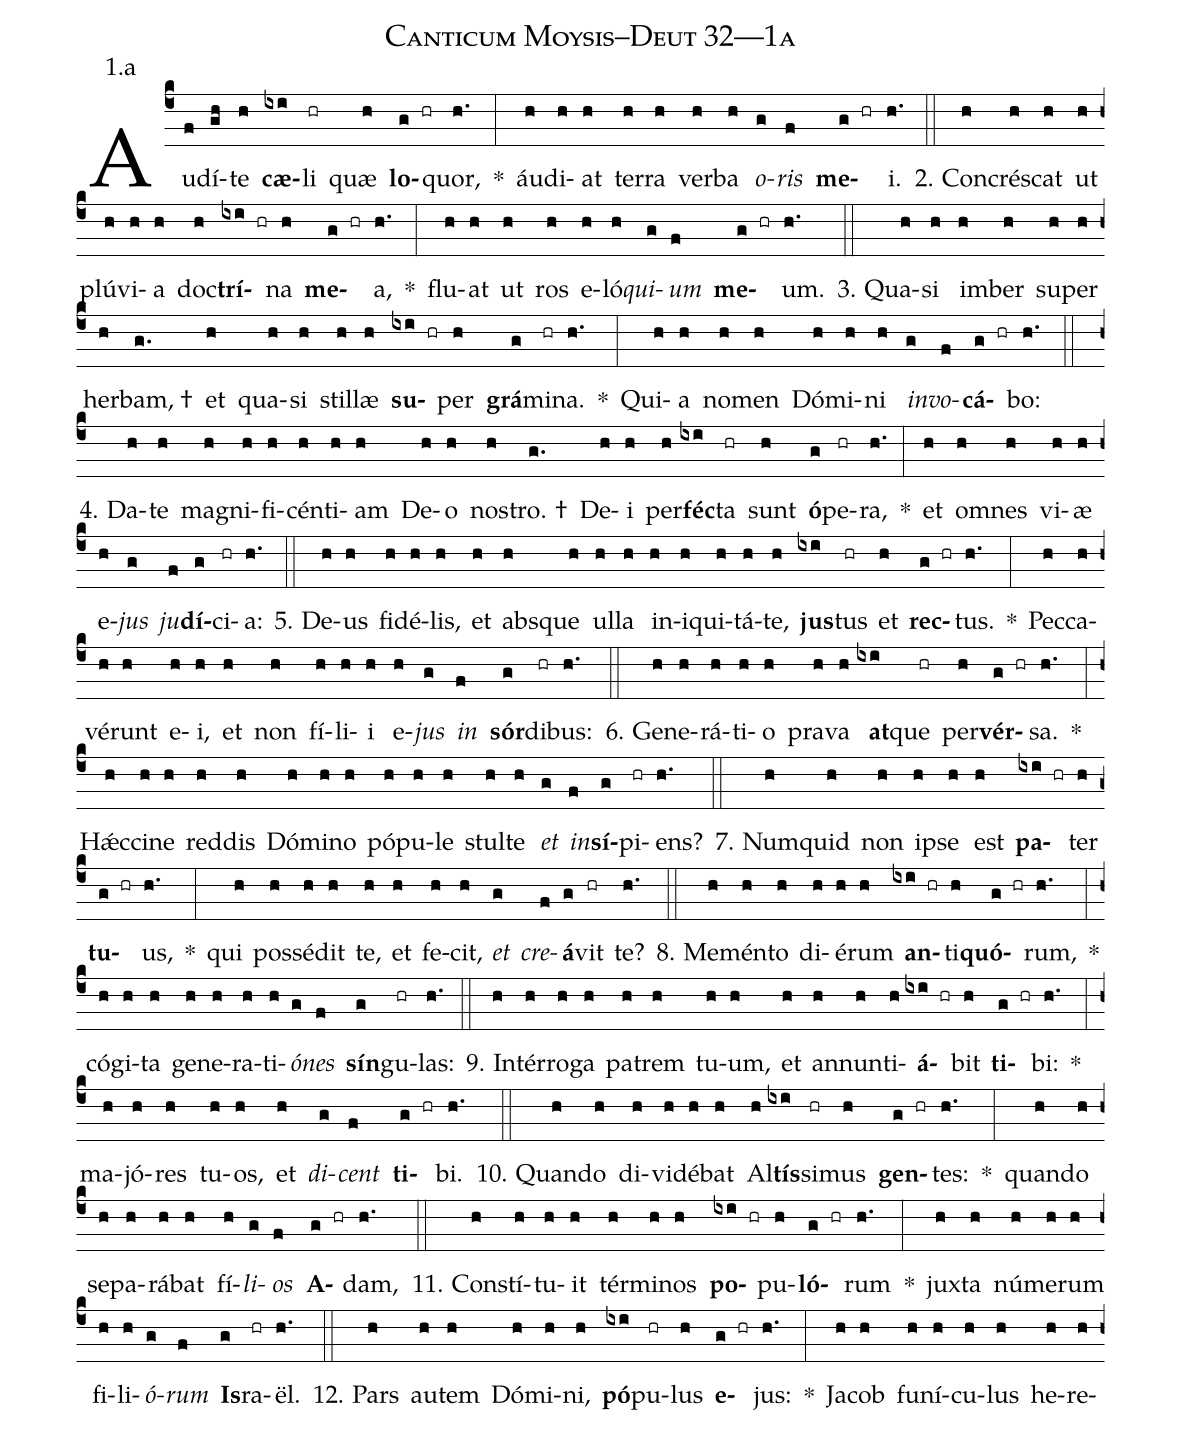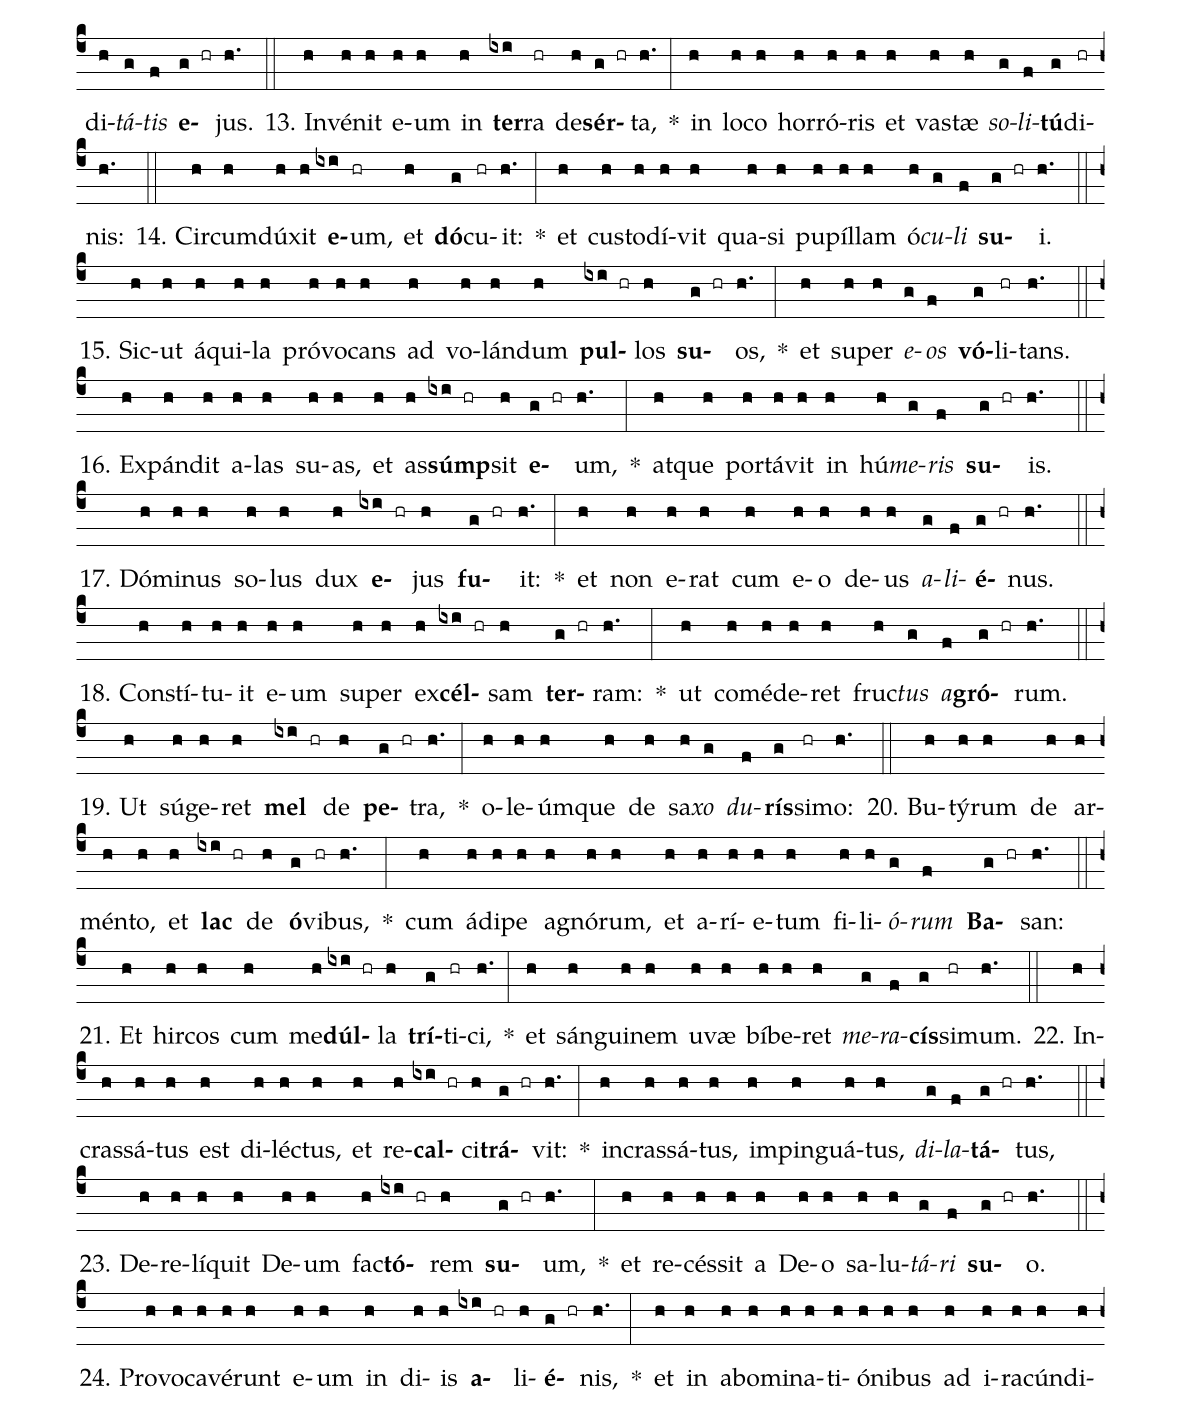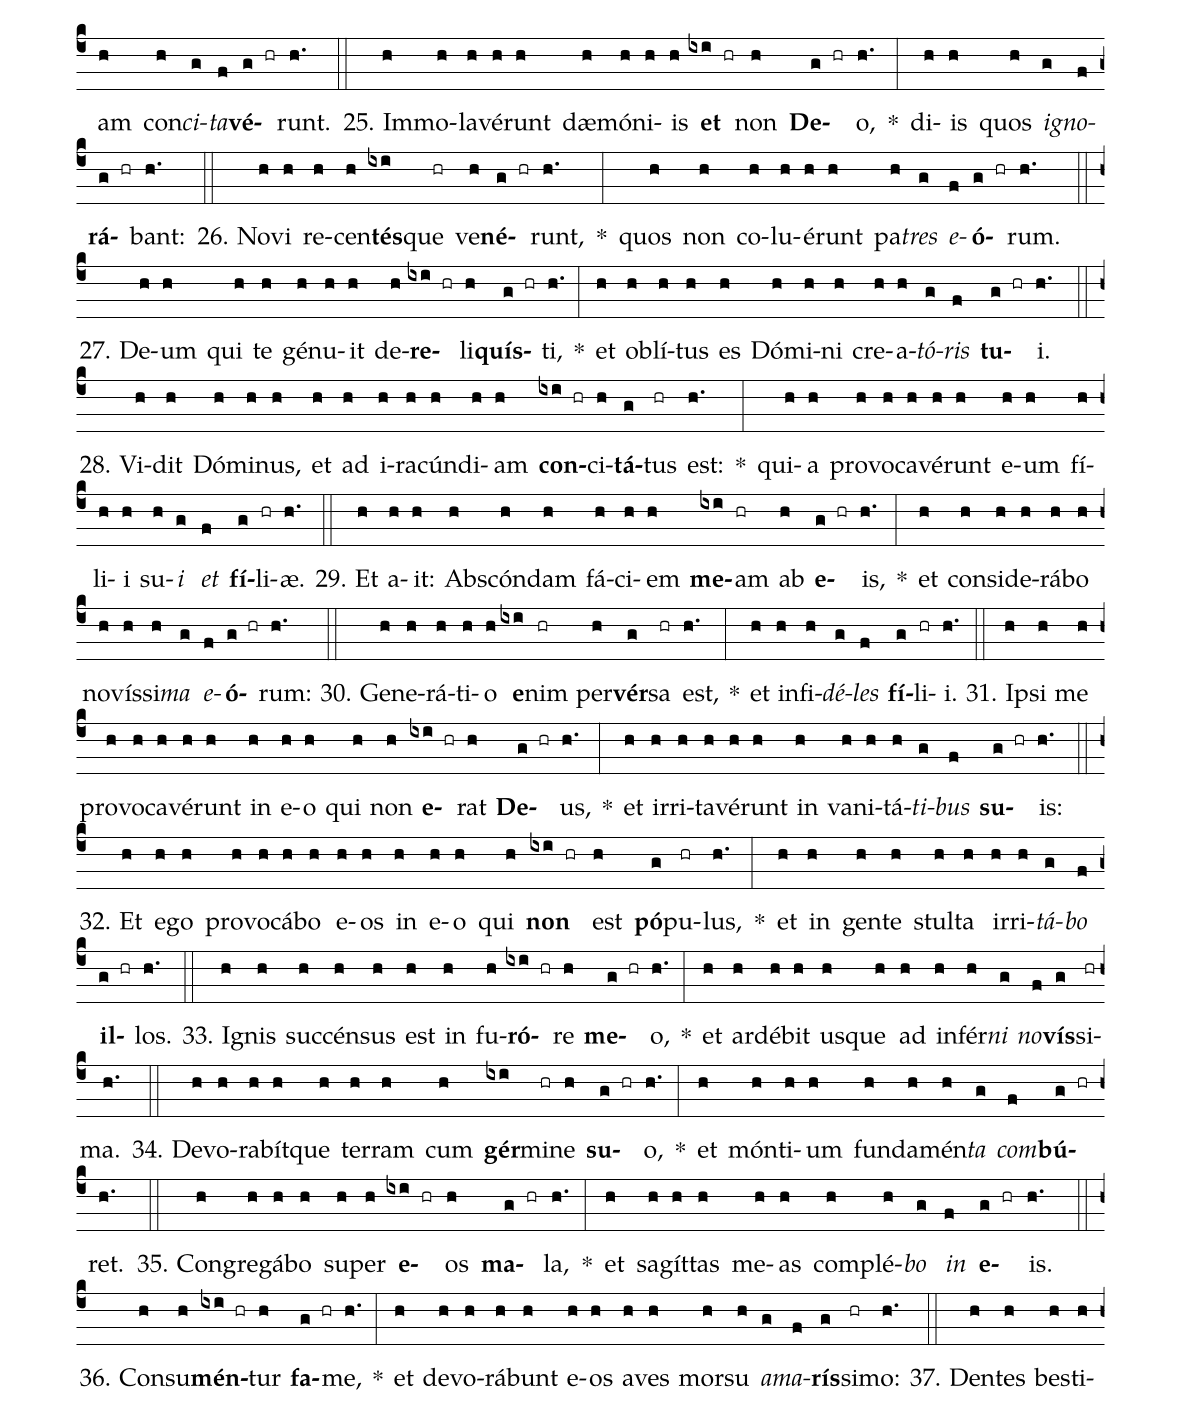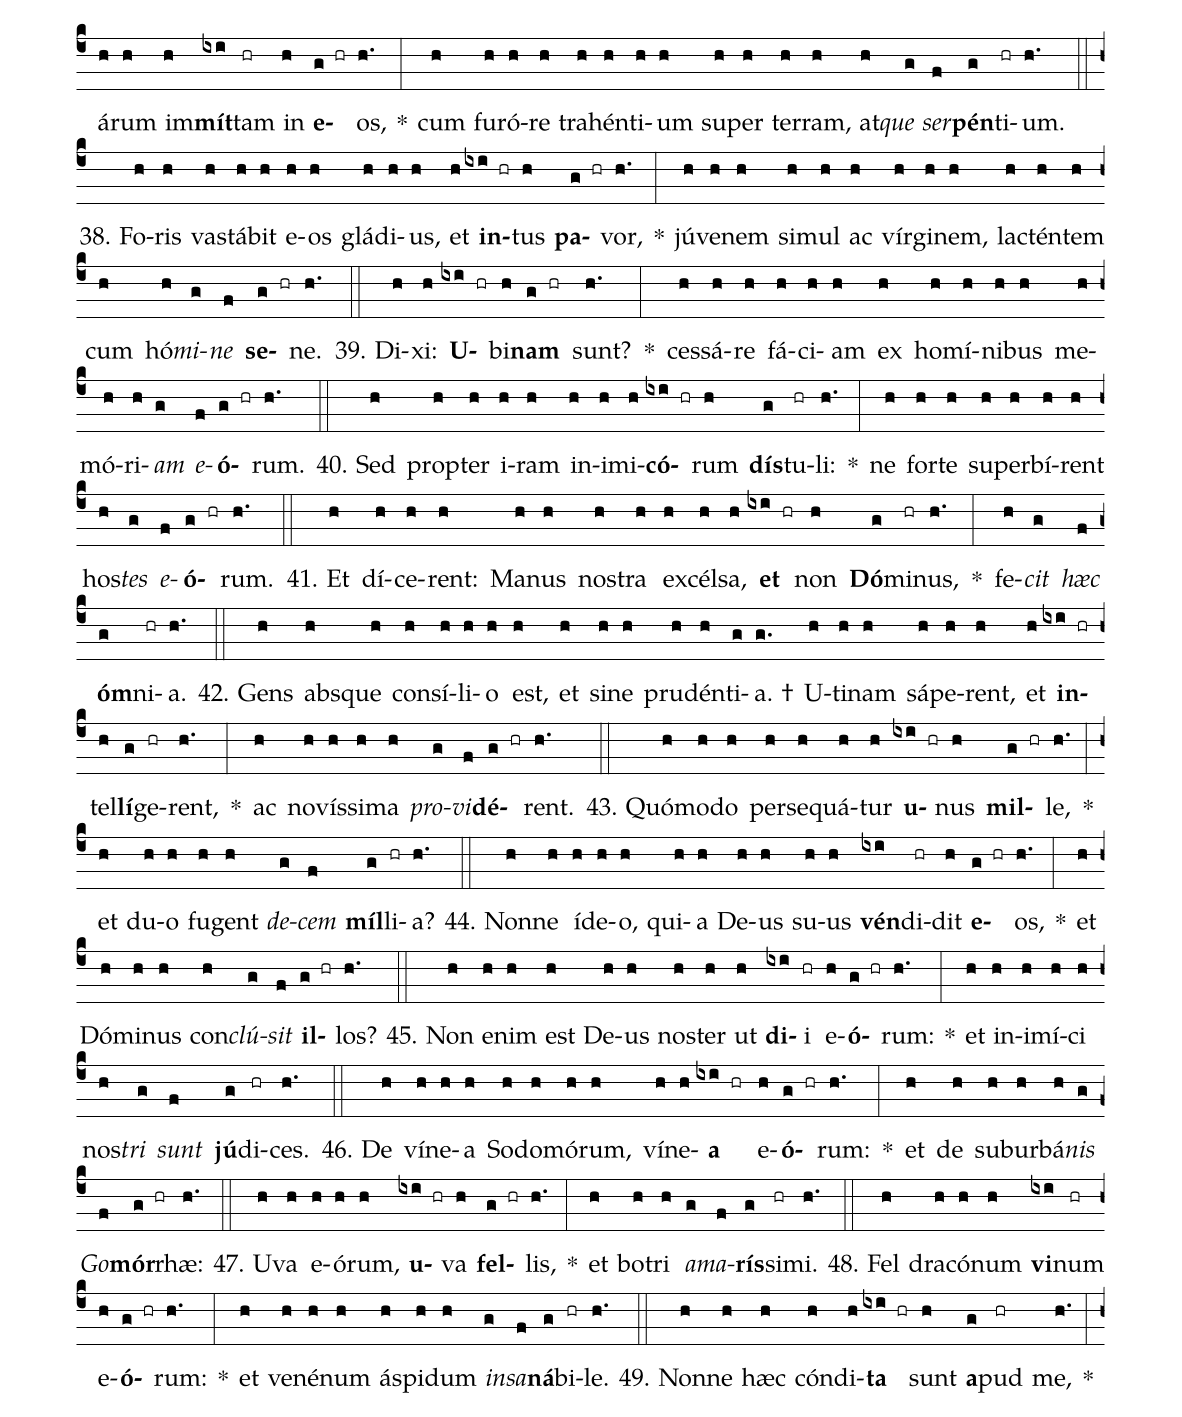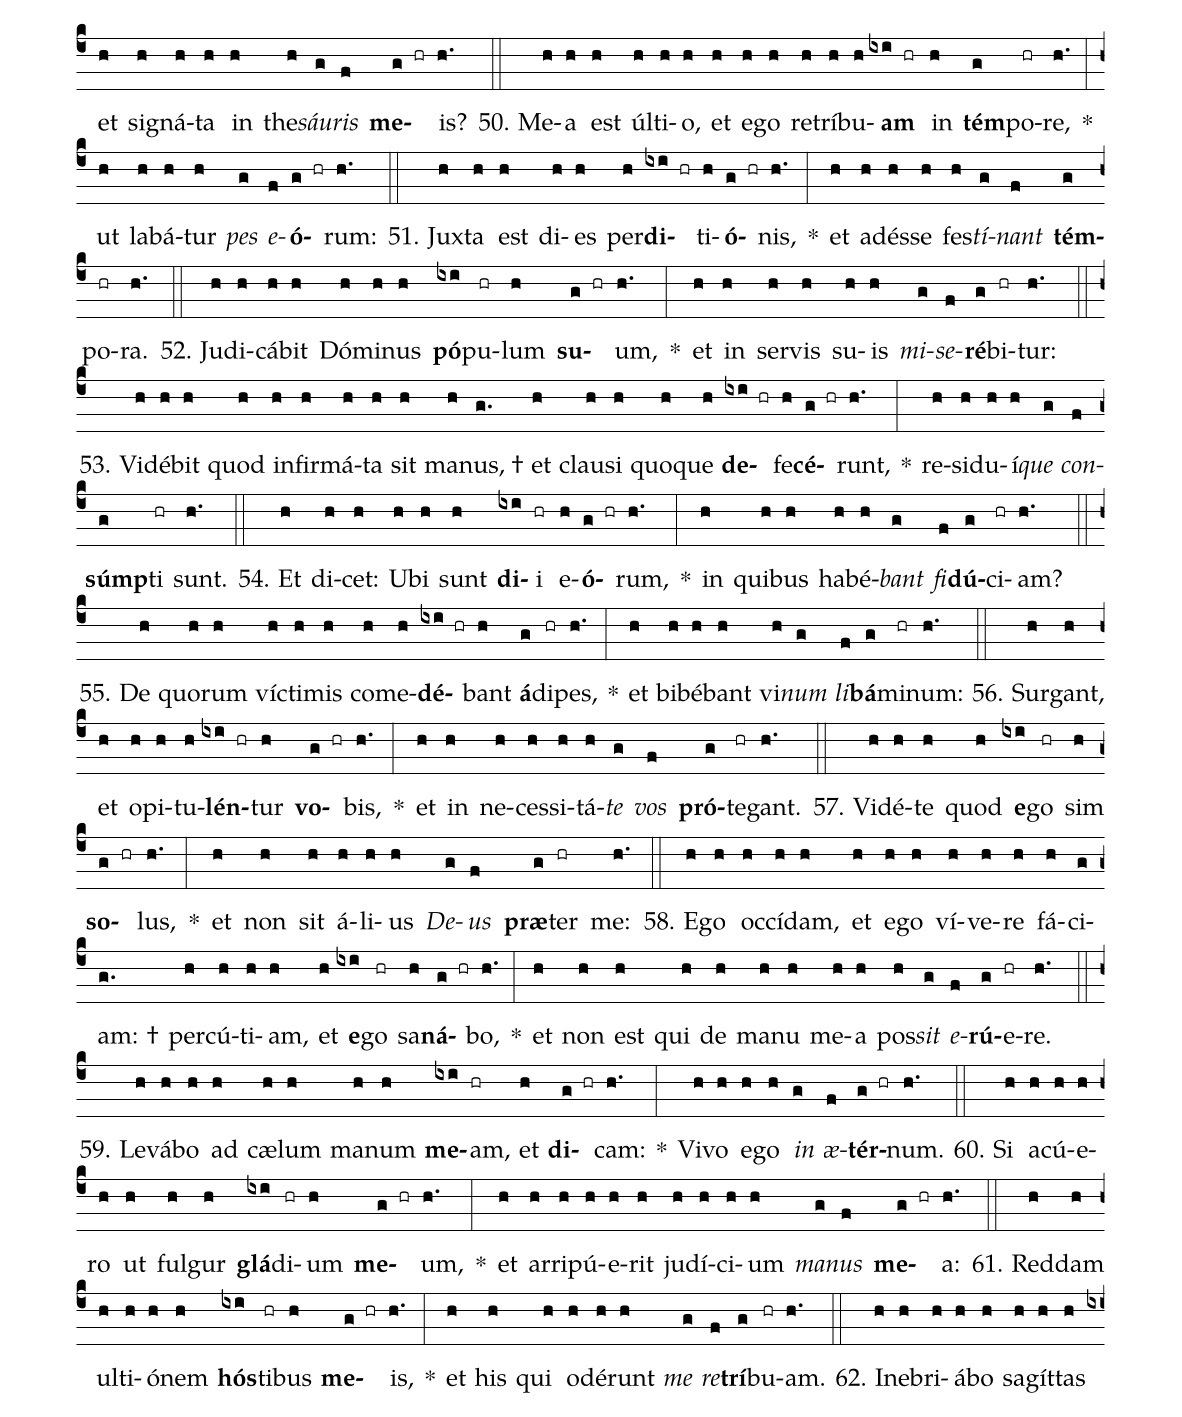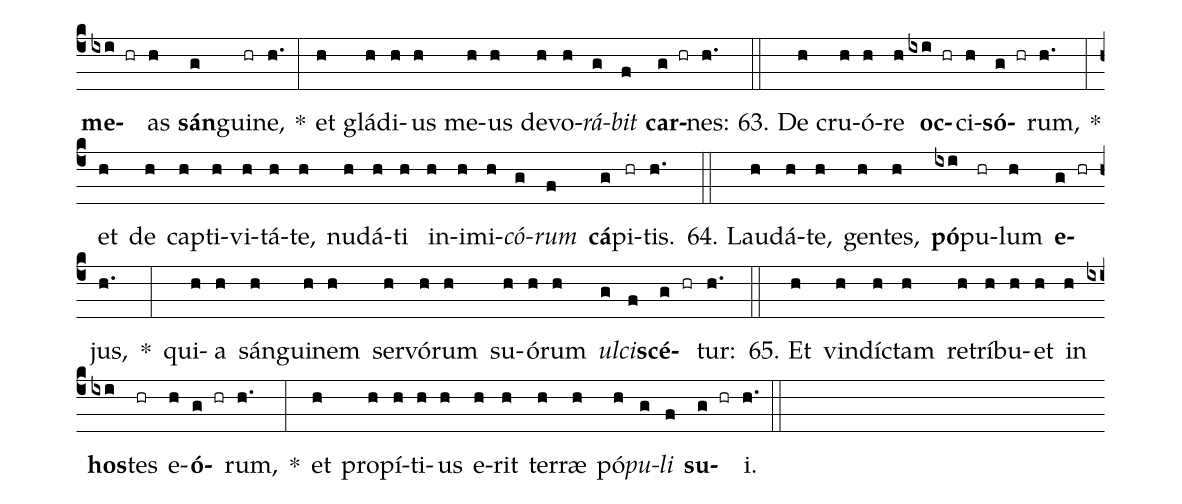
name: Canticum Moysis--Deut 32---1a;
annotation: 1.a;
%%
(c4)Au(f)dí(gh)te(h) <b>cæ</b>(ixi)li(hr) quæ(h) <b>lo</b>(g hr)quor,(h.) *(:) áu(h)di(h)at(h) ter(h)ra(h) ver(h)ba(h) <i>o</i>(g)<i>ris</i>(f) <b>me</b>(g hr)i.(h.) (::)
2. Con(h)crés(h)cat(h) ut(h) plú(h)vi(h)a(h) doc(h)<b>trí</b>(ixi hr)na(h) <b>me</b>(g hr)a,(h.) *(:) flu(h)at(h) ut(h) ros(h) e(h)ló(h)<i>qui</i>(g)<i>um</i>(f) <b>me</b>(g hr)um.(h.) (::)
3. Qua(h)si(h) im(h)ber(h) su(h)per(h) her(h)bam, †(g.) et(h) qua(h)si(h) stil(h)læ(h) <b>su</b>(ixi hr)per(h) <b>grá</b>(g)mi(hr)na.(h.) *(:) Qui(h)a(h) no(h)men(h) Dó(h)mi(h)ni(h) <i>in</i>(g)<i>vo</i>(f)<b>cá</b>(g hr)bo:(h.) (::)
4. Da(h)te(h) ma(h)gni(h)fi(h)cén(h)ti(h)am(h) De(h)o(h) nos(h)tro. †(g.) De(h)i(h) per(h)<b>féc</b>(ixi)ta(hr) sunt(h) <b>ó</b>(g)pe(hr)ra,(h.) *(:) et(h) om(h)nes(h) vi(h)æ(h) e(h)<i>jus</i>(g) <i>ju</i>(f)<b>dí</b>(g)ci(hr)a:(h.) (::)
5. De(h)us(h) fi(h)dé(h)lis,(h) et(h) abs(h)que(h) ul(h)la(h) in(h)i(h)qui(h)tá(h)te,(h) <b>jus</b>(ixi)tus(hr) et(h) <b>rec</b>(g hr)tus.(h.) *(:) Pec(h)ca(h)vé(h)runt(h) e(h)i,(h) et(h) non(h) fí(h)li(h)i(h) e(h)<i>jus</i>(g) <i>in</i>(f) <b>sór</b>(g)di(hr)bus:(h.) (::)
6. Ge(h)ne(h)rá(h)ti(h)o(h) pra(h)va(h) <b>at</b>(ixi)que(hr) per(h)<b>vér</b>(g hr)sa.(h.) *(:) Hǽc(h)ci(h)ne(h) red(h)dis(h) Dó(h)mi(h)no(h) pó(h)pu(h)le(h) stul(h)te(h) <i>et</i>(g) <i>in</i>(f)<b>sí</b>(g)pi(hr)ens?(h.) (::)
7. Num(h)quid(h) non(h) ip(h)se(h) est(h) <b>pa</b>(ixi hr)ter(h) <b>tu</b>(g hr)us,(h.) *(:) qui(h) pos(h)sé(h)dit(h) te,(h) et(h) fe(h)cit,(h) <i>et</i>(g) <i>cre</i>(f)<b>á</b>(g)vit(hr) te?(h.) (::)
8. Me(h)mén(h)to(h) di(h)é(h)rum(h) <b>an</b>(ixi hr)ti(h)<b>quó</b>(g hr)rum,(h.) *(:) có(h)gi(h)ta(h) ge(h)ne(h)ra(h)ti(h)<i>ó</i>(g)<i>nes</i>(f) <b>sín</b>(g)gu(hr)las:(h.) (::)
9. In(h)tér(h)ro(h)ga(h) pa(h)trem(h) tu(h)um,(h) et(h) an(h)nun(h)ti(h)<b>á</b>(ixi hr)bit(h) <b>ti</b>(g hr)bi:(h.) *(:) ma(h)jó(h)res(h) tu(h)os,(h) et(h) <i>di</i>(g)<i>cent</i>(f) <b>ti</b>(g hr)bi.(h.) (::)
10. Quan(h)do(h) di(h)vi(h)dé(h)bat(h) Al(h)<b>tís</b>(ixi)si(hr)mus(h) <b>gen</b>(g hr)tes:(h.) *(:) quan(h)do(h) se(h)pa(h)rá(h)bat(h) fí(h)<i>li</i>(g)<i>os</i>(f) <b>A</b>(g hr)dam,(h.) (::)
11. Con(h)stí(h)tu(h)it(h) tér(h)mi(h)nos(h) <b>po</b>(ixi hr)pu(h)<b>ló</b>(g hr)rum(h.) *(:) jux(h)ta(h) nú(h)me(h)rum(h) fi(h)li(h)<i>ó</i>(g)<i>rum</i>(f) <b>Is</b>(g)ra(hr)ël.(h.) (::)
12. Pars(h) au(h)tem(h) Dó(h)mi(h)ni,(h) <b>pó</b>(ixi)pu(hr)lus(h) <b>e</b>(g hr)jus:(h.) *(:) Ja(h)cob(h) fu(h)ní(h)cu(h)lus(h) he(h)re(h)di(h)<i>tá</i>(g)<i>tis</i>(f) <b>e</b>(g hr)jus.(h.) (::)
13. In(h)vé(h)nit(h) e(h)um(h) in(h) <b>ter</b>(ixi)ra(hr) de(h)<b>sér</b>(g hr)ta,(h.) *(:) in(h) lo(h)co(h) hor(h)ró(h)ris(h) et(h) vas(h)tæ(h) <i>so</i>(g)<i>li</i>(f)<b>tú</b>(g)di(hr)nis:(h.) (::)
14. Cir(h)cum(h)dú(h)xit(h) <b>e</b>(ixi)um,(hr) et(h) <b>dó</b>(g)cu(hr)it:(h.) *(:) et(h) cus(h)to(h)dí(h)vit(h) qua(h)si(h) pu(h)píl(h)lam(h) ó(h)<i>cu</i>(g)<i>li</i>(f) <b>su</b>(g hr)i.(h.) (::)
15. Sic(h)ut(h) á(h)qui(h)la(h) pró(h)vo(h)cans(h) ad(h) vo(h)lán(h)dum(h) <b>pul</b>(ixi hr)los(h) <b>su</b>(g hr)os,(h.) *(:) et(h) su(h)per(h) <i>e</i>(g)<i>os</i>(f) <b>vó</b>(g)li(hr)tans.(h.) (::)
16. Ex(h)pán(h)dit(h) a(h)las(h) su(h)as,(h) et(h) as(h)<b>súmp</b>(ixi hr)sit(h) <b>e</b>(g hr)um,(h.) *(:) at(h)que(h) por(h)tá(h)vit(h) in(h) hú(h)<i>me</i>(g)<i>ris</i>(f) <b>su</b>(g hr)is.(h.) (::)
17. Dó(h)mi(h)nus(h) so(h)lus(h) dux(h) <b>e</b>(ixi hr)jus(h) <b>fu</b>(g hr)it:(h.) *(:) et(h) non(h) e(h)rat(h) cum(h) e(h)o(h) de(h)us(h) <i>a</i>(g)<i>li</i>(f)<b>é</b>(g hr)nus.(h.) (::)
18. Con(h)stí(h)tu(h)it(h) e(h)um(h) su(h)per(h) ex(h)<b>cél</b>(ixi hr)sam(h) <b>ter</b>(g hr)ram:(h.) *(:) ut(h) com(h)é(h)de(h)ret(h) fruc(h)<i>tus</i>(g) <i>a</i>(f)<b>gró</b>(g hr)rum.(h.) (::)
19. Ut(h) sú(h)ge(h)ret(h) <b>mel</b>(ixi hr) de(h) <b>pe</b>(g hr)tra,(h.) *(:) o(h)le(h)úm(h)que(h) de(h) sa(h)<i>xo</i>(g) <i>du</i>(f)<b>rís</b>(g)si(hr)mo:(h.) (::)
20. Bu(h)tý(h)rum(h) de(h) ar(h)mén(h)to,(h) et(h) <b>lac</b>(ixi hr) de(h) <b>ó</b>(g)vi(hr)bus,(h.) *(:) cum(h) á(h)di(h)pe(h) a(h)gnó(h)rum,(h) et(h) a(h)rí(h)e(h)tum(h) fi(h)li(h)<i>ó</i>(g)<i>rum</i>(f) <b>Ba</b>(g hr)san:(h.) (::)
21. Et(h) hir(h)cos(h) cum(h) me(h)<b>dúl</b>(ixi hr)la(h) <b>trí</b>(g)ti(hr)ci,(h.) *(:) et(h) sán(h)gui(h)nem(h) u(h)væ(h) bí(h)be(h)ret(h) <i>me</i>(g)<i>ra</i>(f)<b>cís</b>(g)si(hr)mum.(h.) (::)
22. In(h)cras(h)sá(h)tus(h) est(h) di(h)léc(h)tus,(h) et(h) re(h)<b>cal</b>(ixi hr)ci(h)<b>trá</b>(g hr)vit:(h.) *(:) in(h)cras(h)sá(h)tus,(h) im(h)pin(h)guá(h)tus,(h) <i>di</i>(g)<i>la</i>(f)<b>tá</b>(g hr)tus,(h.) (::)
23. De(h)re(h)lí(h)quit(h) De(h)um(h) fac(h)<b>tó</b>(ixi hr)rem(h) <b>su</b>(g hr)um,(h.) *(:) et(h) re(h)cés(h)sit(h) a(h) De(h)o(h) sa(h)lu(h)<i>tá</i>(g)<i>ri</i>(f) <b>su</b>(g hr)o.(h.) (::)
24. Pro(h)vo(h)ca(h)vé(h)runt(h) e(h)um(h) in(h) di(h)is(h) <b>a</b>(ixi hr)li(h)<b>é</b>(g hr)nis,(h.) *(:) et(h) in(h) ab(h)o(h)mi(h)na(h)ti(h)ó(h)ni(h)bus(h) ad(h) i(h)ra(h)cún(h)di(h)am(h) con(h)<i>ci</i>(g)<i>ta</i>(f)<b>vé</b>(g hr)runt.(h.) (::)
25. Im(h)mo(h)la(h)vé(h)runt(h) dæ(h)mó(h)ni(h)is(h) <b>et</b>(ixi hr) non(h) <b>De</b>(g hr)o,(h.) *(:) di(h)is(h) quos(h) <i>i</i>(g)<i>gno</i>(f)<b>rá</b>(g hr)bant:(h.) (::)
26. No(h)vi(h) re(h)cen(h)<b>tés</b>(ixi)que(hr) ve(h)<b>né</b>(g hr)runt,(h.) *(:) quos(h) non(h) co(h)lu(h)é(h)runt(h) pa(h)<i>tres</i>(g) <i>e</i>(f)<b>ó</b>(g hr)rum.(h.) (::)
27. De(h)um(h) qui(h) te(h) gé(h)nu(h)it(h) de(h)<b>re</b>(ixi hr)li(h)<b>quís</b>(g hr)ti,(h.) *(:) et(h) ob(h)lí(h)tus(h) es(h) Dó(h)mi(h)ni(h) cre(h)a(h)<i>tó</i>(g)<i>ris</i>(f) <b>tu</b>(g hr)i.(h.) (::)
28. Vi(h)dit(h) Dó(h)mi(h)nus,(h) et(h) ad(h) i(h)ra(h)cún(h)di(h)am(h) <b>con</b>(ixi hr)ci(h)<b>tá</b>(g)tus(hr) est:(h.) *(:) qui(h)a(h) pro(h)vo(h)ca(h)vé(h)runt(h) e(h)um(h) fí(h)li(h)i(h) su(h)<i>i</i>(g) <i>et</i>(f) <b>fí</b>(g)li(hr)æ.(h.) (::)
29. Et(h) a(h)it:(h) Abs(h)cón(h)dam(h) fá(h)ci(h)em(h) <b>me</b>(ixi)am(hr) ab(h) <b>e</b>(g hr)is,(h.) *(:) et(h) con(h)si(h)de(h)rá(h)bo(h) no(h)vís(h)si(h)<i>ma</i>(g) <i>e</i>(f)<b>ó</b>(g hr)rum:(h.) (::)
30. Ge(h)ne(h)rá(h)ti(h)o(h) <b>e</b>(ixi)nim(hr) per(h)<b>vér</b>(g)sa(hr) est,(h.) *(:) et(h) in(h)fi(h)<i>dé</i>(g)<i>les</i>(f) <b>fí</b>(g)li(hr)i.(h.) (::)
31. Ip(h)si(h) me(h) pro(h)vo(h)ca(h)vé(h)runt(h) in(h) e(h)o(h) qui(h) non(h) <b>e</b>(ixi hr)rat(h) <b>De</b>(g hr)us,(h.) *(:) et(h) ir(h)ri(h)ta(h)vé(h)runt(h) in(h) va(h)ni(h)tá(h)<i>ti</i>(g)<i>bus</i>(f) <b>su</b>(g hr)is:(h.) (::)
32. Et(h) e(h)go(h) pro(h)vo(h)cá(h)bo(h) e(h)os(h) in(h) e(h)o(h) qui(h) <b>non</b>(ixi hr) est(h) <b>pó</b>(g)pu(hr)lus,(h.) *(:) et(h) in(h) gen(h)te(h) stul(h)ta(h) ir(h)ri(h)<i>tá</i>(g)<i>bo</i>(f) <b>il</b>(g hr)los.(h.) (::)
33. I(h)gnis(h) suc(h)cén(h)sus(h) est(h) in(h) fu(h)<b>ró</b>(ixi hr)re(h) <b>me</b>(g hr)o,(h.) *(:) et(h) ar(h)dé(h)bit(h) us(h)que(h) ad(h) in(h)fér(h)<i>ni</i>(g) <i>no</i>(f)<b>vís</b>(g)si(hr)ma.(h.) (::)
34. De(h)vo(h)ra(h)bít(h)que(h) ter(h)ram(h) cum(h) <b>gér</b>(ixi)mi(hr)ne(h) <b>su</b>(g hr)o,(h.) *(:) et(h) món(h)ti(h)um(h) fun(h)da(h)mén(h)<i>ta</i>(g) <i>com</i>(f)<b>bú</b>(g hr)ret.(h.) (::)
35. Con(h)gre(h)gá(h)bo(h) su(h)per(h) <b>e</b>(ixi hr)os(h) <b>ma</b>(g hr)la,(h.) *(:) et(h) sa(h)gít(h)tas(h) me(h)as(h) com(h)plé(h)<i>bo</i>(g) <i>in</i>(f) <b>e</b>(g hr)is.(h.) (::)
36. Con(h)su(h)<b>mén</b>(ixi hr)tur(h) <b>fa</b>(g hr)me,(h.) *(:) et(h) de(h)vo(h)rá(h)bunt(h) e(h)os(h) a(h)ves(h) mor(h)su(h) <i>a</i>(g)<i>ma</i>(f)<b>rís</b>(g)si(hr)mo:(h.) (::)
37. Den(h)tes(h) bes(h)ti(h)á(h)rum(h) im(h)<b>mít</b>(ixi)tam(hr) in(h) <b>e</b>(g hr)os,(h.) *(:) cum(h) fu(h)ró(h)re(h) tra(h)hén(h)ti(h)um(h) su(h)per(h) ter(h)ram,(h) at(h)<i>que</i>(g) <i>ser</i>(f)<b>pén</b>(g)ti(hr)um.(h.) (::)
38. Fo(h)ris(h) vas(h)tá(h)bit(h) e(h)os(h) glá(h)di(h)us,(h) et(h) <b>in</b>(ixi hr)tus(h) <b>pa</b>(g hr)vor,(h.) *(:) jú(h)ve(h)nem(h) si(h)mul(h) ac(h) vír(h)gi(h)nem,(h) lac(h)tén(h)tem(h) cum(h) hó(h)<i>mi</i>(g)<i>ne</i>(f) <b>se</b>(g hr)ne.(h.) (::)
39. Di(h)xi:(h) <b>U</b>(ixi hr)bi(h)<b>nam</b>(g hr) sunt?(h.) *(:) ces(h)sá(h)re(h) fá(h)ci(h)am(h) ex(h) ho(h)mí(h)ni(h)bus(h) me(h)mó(h)ri(h)<i>am</i>(g) <i>e</i>(f)<b>ó</b>(g hr)rum.(h.) (::)
40. Sed(h) prop(h)ter(h) i(h)ram(h) in(h)i(h)mi(h)<b>có</b>(ixi hr)rum(h) <b>dís</b>(g)tu(hr)li:(h.) *(:) ne(h) for(h)te(h) su(h)per(h)bí(h)rent(h) hos(h)<i>tes</i>(g) <i>e</i>(f)<b>ó</b>(g hr)rum.(h.) (::)
41. Et(h) dí(h)ce(h)rent:(h) Ma(h)nus(h) nos(h)tra(h) ex(h)cél(h)sa,(h) <b>et</b>(ixi hr) non(h) <b>Dó</b>(g)mi(hr)nus,(h.) *(:) fe(h)<i>cit</i>(g) <i>hæc</i>(f) <b>óm</b>(g)ni(hr)a.(h.) (::)
42. Gens(h) abs(h)que(h) con(h)sí(h)li(h)o(h) est,(h) et(h) si(h)ne(h) pru(h)dén(h)ti(g)a. †(g.) U(h)ti(h)nam(h) sá(h)pe(h)rent,(h) et(h) <b>in</b>(ixi hr)tel(h)<b>lí</b>(g)ge(hr)rent,(h.) *(:) ac(h) no(h)vís(h)si(h)ma(h) <i>pro</i>(g)<i>vi</i>(f)<b>dé</b>(g hr)rent.(h.) (::)
43. Quó(h)mo(h)do(h) per(h)se(h)quá(h)tur(h) <b>u</b>(ixi hr)nus(h) <b>mil</b>(g hr)le,(h.) *(:) et(h) du(h)o(h) fu(h)gent(h) <i>de</i>(g)<i>cem</i>(f) <b>míl</b>(g)li(hr)a?(h.) (::)
44. Non(h)ne(h) íd(h)e(h)o,(h) qui(h)a(h) De(h)us(h) su(h)us(h) <b>vén</b>(ixi)di(hr)dit(h) <b>e</b>(g hr)os,(h.) *(:) et(h) Dó(h)mi(h)nus(h) con(h)<i>clú</i>(g)<i>sit</i>(f) <b>il</b>(g hr)los?(h.) (::)
45. Non(h) e(h)nim(h) est(h) De(h)us(h) nos(h)ter(h) ut(h) <b>di</b>(ixi)i(hr) e(h)<b>ó</b>(g hr)rum:(h.) *(:) et(h) in(h)i(h)mí(h)ci(h) nos(h)<i>tri</i>(g) <i>sunt</i>(f) <b>jú</b>(g)di(hr)ces.(h.) (::)
46. De(h) ví(h)ne(h)a(h) So(h)do(h)mó(h)rum,(h) ví(h)ne(h)<b>a</b>(ixi hr) e(h)<b>ó</b>(g hr)rum:(h.) *(:) et(h) de(h) sub(h)ur(h)bá(h)<i>nis</i>(g) <i>Go</i>(f)<b>mór</b>(g hr)rhæ:(h.) (::)
47. U(h)va(h) e(h)ó(h)rum,(h) <b>u</b>(ixi hr)va(h) <b>fel</b>(g hr)lis,(h.) *(:) et(h) bo(h)tri(h) <i>a</i>(g)<i>ma</i>(f)<b>rís</b>(g)si(hr)mi.(h.) (::)
48. Fel(h) dra(h)có(h)num(h) <b>vi</b>(ixi)num(hr) e(h)<b>ó</b>(g hr)rum:(h.) *(:) et(h) ve(h)né(h)num(h) ás(h)pi(h)dum(h) <i>in</i>(g)<i>sa</i>(f)<b>ná</b>(g)bi(hr)le.(h.) (::)
49. Non(h)ne(h) hæc(h) cón(h)di(h)<b>ta</b>(ixi hr) sunt(h) <b>a</b>(g)pud(hr) me,(h.) *(:) et(h) si(h)gná(h)ta(h) in(h) the(h)<i>sáu</i>(g)<i>ris</i>(f) <b>me</b>(g hr)is?(h.) (::)
50. Me(h)a(h) est(h) úl(h)ti(h)o,(h) et(h) e(h)go(h) re(h)trí(h)bu(h)<b>am</b>(ixi hr) in(h) <b>tém</b>(g)po(hr)re,(h.) *(:) ut(h) la(h)bá(h)tur(h) <i>pes</i>(g) <i>e</i>(f)<b>ó</b>(g hr)rum:(h.) (::)
51. Jux(h)ta(h) est(h) di(h)es(h) per(h)<b>di</b>(ixi hr)ti(h)<b>ó</b>(g hr)nis,(h.) *(:) et(h) ad(h)és(h)se(h) fes(h)<i>tí</i>(g)<i>nant</i>(f) <b>tém</b>(g)po(hr)ra.(h.) (::)
52. Ju(h)di(h)cá(h)bit(h) Dó(h)mi(h)nus(h) <b>pó</b>(ixi)pu(hr)lum(h) <b>su</b>(g hr)um,(h.) *(:) et(h) in(h) ser(h)vis(h) su(h)is(h) <i>mi</i>(g)<i>se</i>(f)<b>ré</b>(g)bi(hr)tur:(h.) (::)
53. Vi(h)dé(h)bit(h) quod(h) in(h)fir(h)má(h)ta(h) sit(h) ma(h)nus, †(g.) et(h) clau(h)si(h) quo(h)que(h) <b>de</b>(ixi hr)fe(h)<b>cé</b>(g hr)runt,(h.) *(:) re(h)si(h)du(h)í(h)<i>que</i>(g) <i>con</i>(f)<b>súmp</b>(g)ti(hr) sunt.(h.) (::)
54. Et(h) di(h)cet:(h) U(h)bi(h) sunt(h) <b>di</b>(ixi)i(hr) e(h)<b>ó</b>(g hr)rum,(h.) *(:) in(h) qui(h)bus(h) ha(h)bé(h)<i>bant</i>(g) <i>fi</i>(f)<b>dú</b>(g)ci(hr)am?(h.) (::)
55. De(h) quo(h)rum(h) víc(h)ti(h)mis(h) com(h)e(h)<b>dé</b>(ixi hr)bant(h) <b>á</b>(g)di(hr)pes,(h.) *(:) et(h) bi(h)bé(h)bant(h) vi(h)<i>num</i>(g) <i>li</i>(f)<b>bá</b>(g)mi(hr)num:(h.) (::)
56. Sur(h)gant,(h) et(h) o(h)pi(h)tu(h)<b>lén</b>(ixi hr)tur(h) <b>vo</b>(g hr)bis,(h.) *(:) et(h) in(h) ne(h)ces(h)si(h)tá(h)<i>te</i>(g) <i>vos</i>(f) <b>pró</b>(g)te(hr)gant.(h.) (::)
57. Vi(h)dé(h)te(h) quod(h) <b>e</b>(ixi)go(hr) sim(h) <b>so</b>(g hr)lus,(h.) *(:) et(h) non(h) sit(h) á(h)li(h)us(h) <i>De</i>(g)<i>us</i>(f) <b>præ</b>(g)ter(hr) me:(h.) (::)
58. E(h)go(h) oc(h)cí(h)dam,(h) et(h) e(h)go(h) ví(h)ve(h)re(h) fá(h)ci(g)am: †(g.) per(h)cú(h)ti(h)am,(h) et(h) <b>e</b>(ixi)go(hr) sa(h)<b>ná</b>(g hr)bo,(h.) *(:) et(h) non(h) est(h) qui(h) de(h) ma(h)nu(h) me(h)a(h) pos(h)<i>sit</i>(g) <i>e</i>(f)<b>rú</b>(g)e(hr)re.(h.) (::)
59. Le(h)vá(h)bo(h) ad(h) cæ(h)lum(h) ma(h)num(h) <b>me</b>(ixi)am,(hr) et(h) <b>di</b>(g hr)cam:(h.) *(:) Vi(h)vo(h) e(h)go(h) <i>in</i>(g) <i>æ</i>(f)<b>tér</b>(g hr)num.(h.) (::)
60. Si(h) a(h)cú(h)e(h)ro(h) ut(h) ful(h)gur(h) <b>glá</b>(ixi)di(hr)um(h) <b>me</b>(g hr)um,(h.) *(:) et(h) ar(h)ri(h)pú(h)e(h)rit(h) ju(h)dí(h)ci(h)um(h) <i>ma</i>(g)<i>nus</i>(f) <b>me</b>(g hr)a:(h.) (::)
61. Red(h)dam(h) ul(h)ti(h)ó(h)nem(h) <b>hós</b>(ixi)ti(hr)bus(h) <b>me</b>(g hr)is,(h.) *(:) et(h) his(h) qui(h) o(h)dé(h)runt(h) <i>me</i>(g) <i>re</i>(f)<b>trí</b>(g)bu(hr)am.(h.) (::)
62. In(h)e(h)bri(h)á(h)bo(h) sa(h)gít(h)tas(h) <b>me</b>(ixi hr)as(h) <b>sán</b>(g)gui(hr)ne,(h.) *(:) et(h) glá(h)di(h)us(h) me(h)us(h) de(h)vo(h)<i>rá</i>(g)<i>bit</i>(f) <b>car</b>(g hr)nes:(h.) (::)
63. De(h) cru(h)ó(h)re(h) <b>oc</b>(ixi hr)ci(h)<b>só</b>(g hr)rum,(h.) *(:) et(h) de(h) cap(h)ti(h)vi(h)tá(h)te,(h) nu(h)dá(h)ti(h) in(h)i(h)mi(h)<i>có</i>(g)<i>rum</i>(f) <b>cá</b>(g)pi(hr)tis.(h.) (::)
64. Lau(h)dá(h)te,(h) gen(h)tes,(h) <b>pó</b>(ixi)pu(hr)lum(h) <b>e</b>(g hr)jus,(h.) *(:) qui(h)a(h) sán(h)gui(h)nem(h) ser(h)vó(h)rum(h) su(h)ó(h)rum(h) <i>ul</i>(g)<i>ci</i>(f)<b>scé</b>(g hr)tur:(h.) (::)
65. Et(h) vin(h)díc(h)tam(h) re(h)trí(h)bu(h)et(h) in(h) <b>hos</b>(ixi)tes(hr) e(h)<b>ó</b>(g hr)rum,(h.) *(:) et(h) pro(h)pí(h)ti(h)us(h) e(h)rit(h) ter(h)ræ(h) pó(h)<i>pu</i>(g)<i>li</i>(f) <b>su</b>(g hr)i.(h.) (::)
